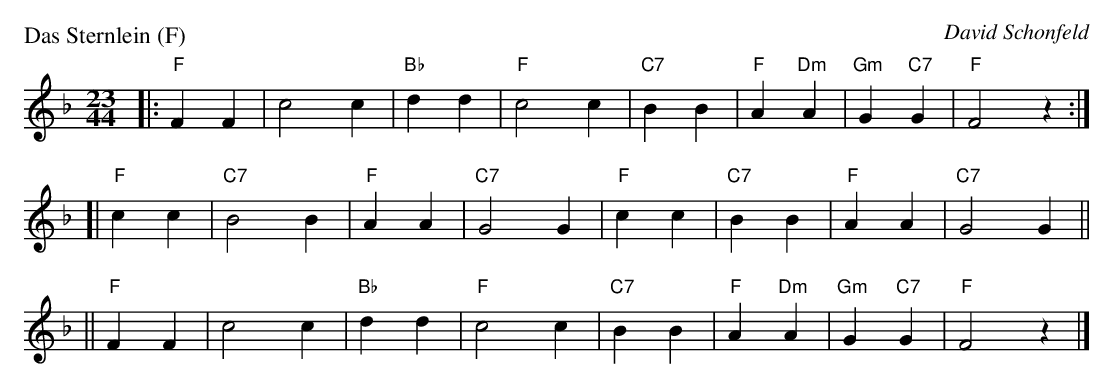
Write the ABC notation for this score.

X:1
P: Das Sternlein (F)
C: David Schonfeld
M: 23/44
L: 1/4
K: F
|: "F"F F |     c2 c | "Bb"d d | "F"c2 c |"C7"B B | "F"A "Dm"A | "Gm"G "C7"G | "F"F2  z :|
[| "F"c c | "C7"B2 B |  "F"A A |"C7"G2 G | "F"c c |"C7"B     B |  "F"A     A | "C7"G2 G ||
|| "F"F F |     c2 c | "Bb"d d | "F"c2 c |"C7"B B | "F"A "Dm"A | "Gm"G "C7"G | "F"F2  z |]
